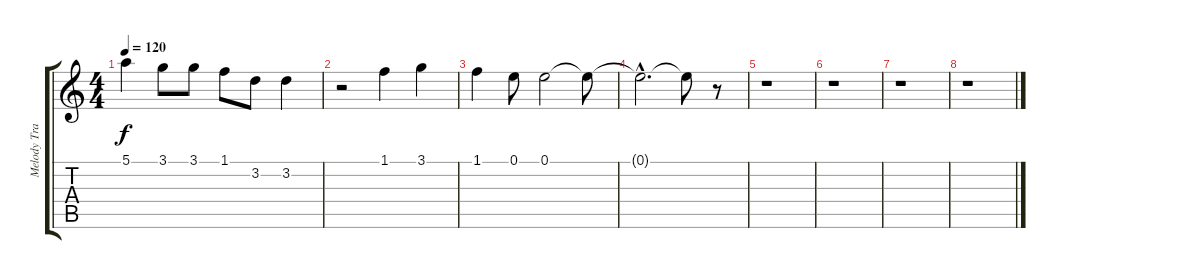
\track ("Melody Track" "Melody Tra") {instrument overdrivenguitar}
\staff {score tabs}
\tuning (E4 B3 G3 D3 A2 E2) {hide}
\ts (4 4)
\tempo 120
\clef g2
\ks c
5.1.4{dy f} 3.1.8 3.1.8 1.1.8 3.2.8 3.2.4 |
r.2 1.1.4 3.1.4 |
1.1.4 0.1.8 0.1.2 0.1{t}.8 |
0.1{hac t}.2{d} 0.1{t}.8 r.8 |
r.1 |
r.1 |
r.1 |
r.1
